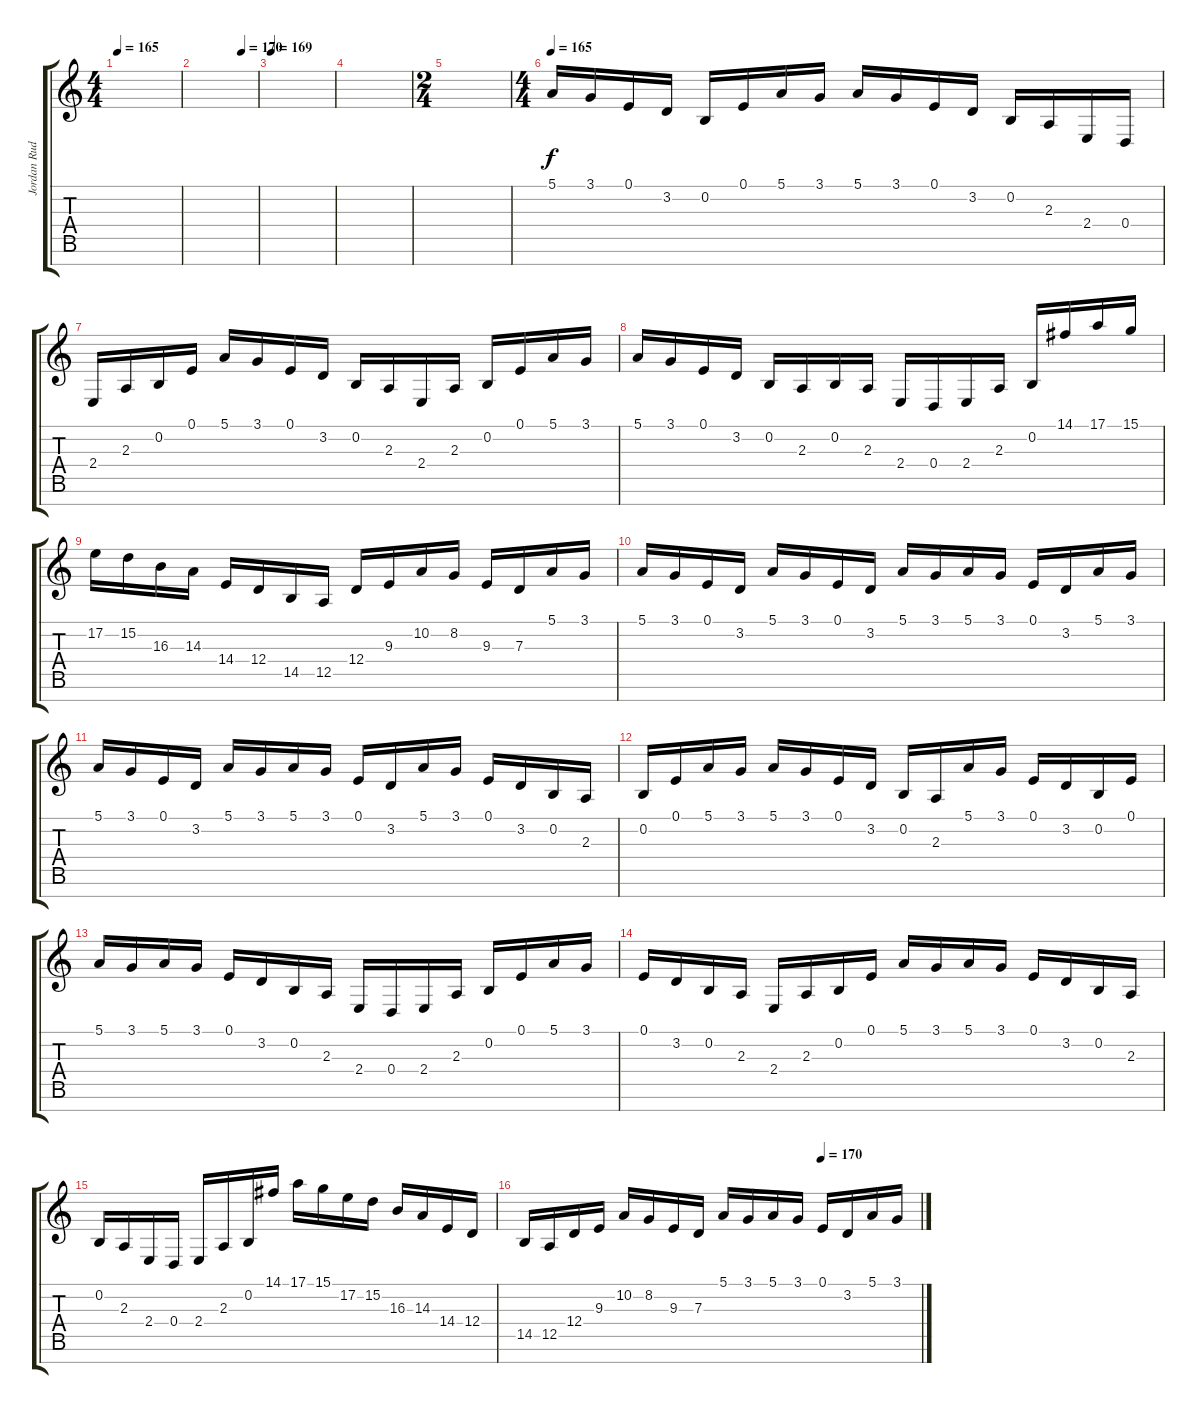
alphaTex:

\track ("Jordan Rudess lead 1" "Jordan Rud") {instrument harpsichord}
\staff {score tabs}
\tuning (E4 B3 G3 D3 A2 E2 B1) {hide}
\ts (4 4)
\tempo 165
\clef g2
\ks c
|
\tempo (170 0.75)
|
\tempo 155
\tempo 169
|
|
\ts (2 4)
|
\ts (4 4)
\tempo 165
5.1.16{volume 16 instrument harpsichord} 3.1.16 0.1.16 3.2.16 0.2.16 0.1.16 5.1.16 3.1.16 5.1.16 3.1.16 0.1.16 3.2.16 0.2.16 2.3.16 2.4.16 0.4.16 |
2.4.16 2.3.16 0.2.16 0.1.16 5.1.16 3.1.16 0.1.16 3.2.16 0.2.16 2.3.16 2.4.16 2.3.16 0.2.16 0.1.16 5.1.16 3.1.16 |
5.1.16 3.1.16 0.1.16 3.2.16 0.2.16 2.3.16 0.2.16 2.3.16 2.4.16 0.4.16 2.4.16 2.3.16 0.2.16 14.1.16{balance 16} 17.1.16 15.1.16 |
17.2.16 15.2.16 16.3.16 14.3.16 14.4.16 12.4.16 14.5.16{balance 10} 12.5.16 12.4.16 9.3.16 10.2.16 8.2.16 9.3.16 7.3.16 5.1.16 3.1.16 |
5.1.16 3.1.16 0.1.16 3.2.16 5.1.16 3.1.16 0.1.16 3.2.16 5.1.16 3.1.16 5.1.16 3.1.16 0.1.16 3.2.16 5.1.16 3.1.16 |
5.1.16 3.1.16 0.1.16 3.2.16 5.1.16 3.1.16 5.1.16 3.1.16 0.1.16 3.2.16 5.1.16 3.1.16 0.1.16 3.2.16 0.2.16 2.3.16 |
0.2.16 0.1.16 5.1.16 3.1.16 5.1.16 3.1.16 0.1.16 3.2.16 0.2.16 2.3.16 5.1.16 3.1.16 0.1.16 3.2.16 0.2.16 0.1.16 |
5.1.16 3.1.16 5.1.16 3.1.16 0.1.16 3.2.16 0.2.16 2.3.16 2.4.16 0.4.16 2.4.16 2.3.16 0.2.16 0.1.16 5.1.16 3.1.16 |
0.1.16 3.2.16 0.2.16 2.3.16 2.4.16 2.3.16 0.2.16 0.1.16 5.1.16 3.1.16 5.1.16 3.1.16 0.1.16 3.2.16 0.2.16 2.3.16 |
0.2.16 2.3.16 2.4.16 0.4.16 2.4.16 2.3.16 0.2.16 14.1.16 17.1.16 15.1.16 17.2.16 15.2.16 16.3.16 14.3.16 14.4.16 12.4.16 |
\tempo (170 0.75)
14.5.16 12.5.16 12.4.16 9.3.16 10.2.16 8.2.16 9.3.16 7.3.16 5.1.16 3.1.16 5.1.16 3.1.16 0.1.16 3.2.16 5.1.16 3.1.16
